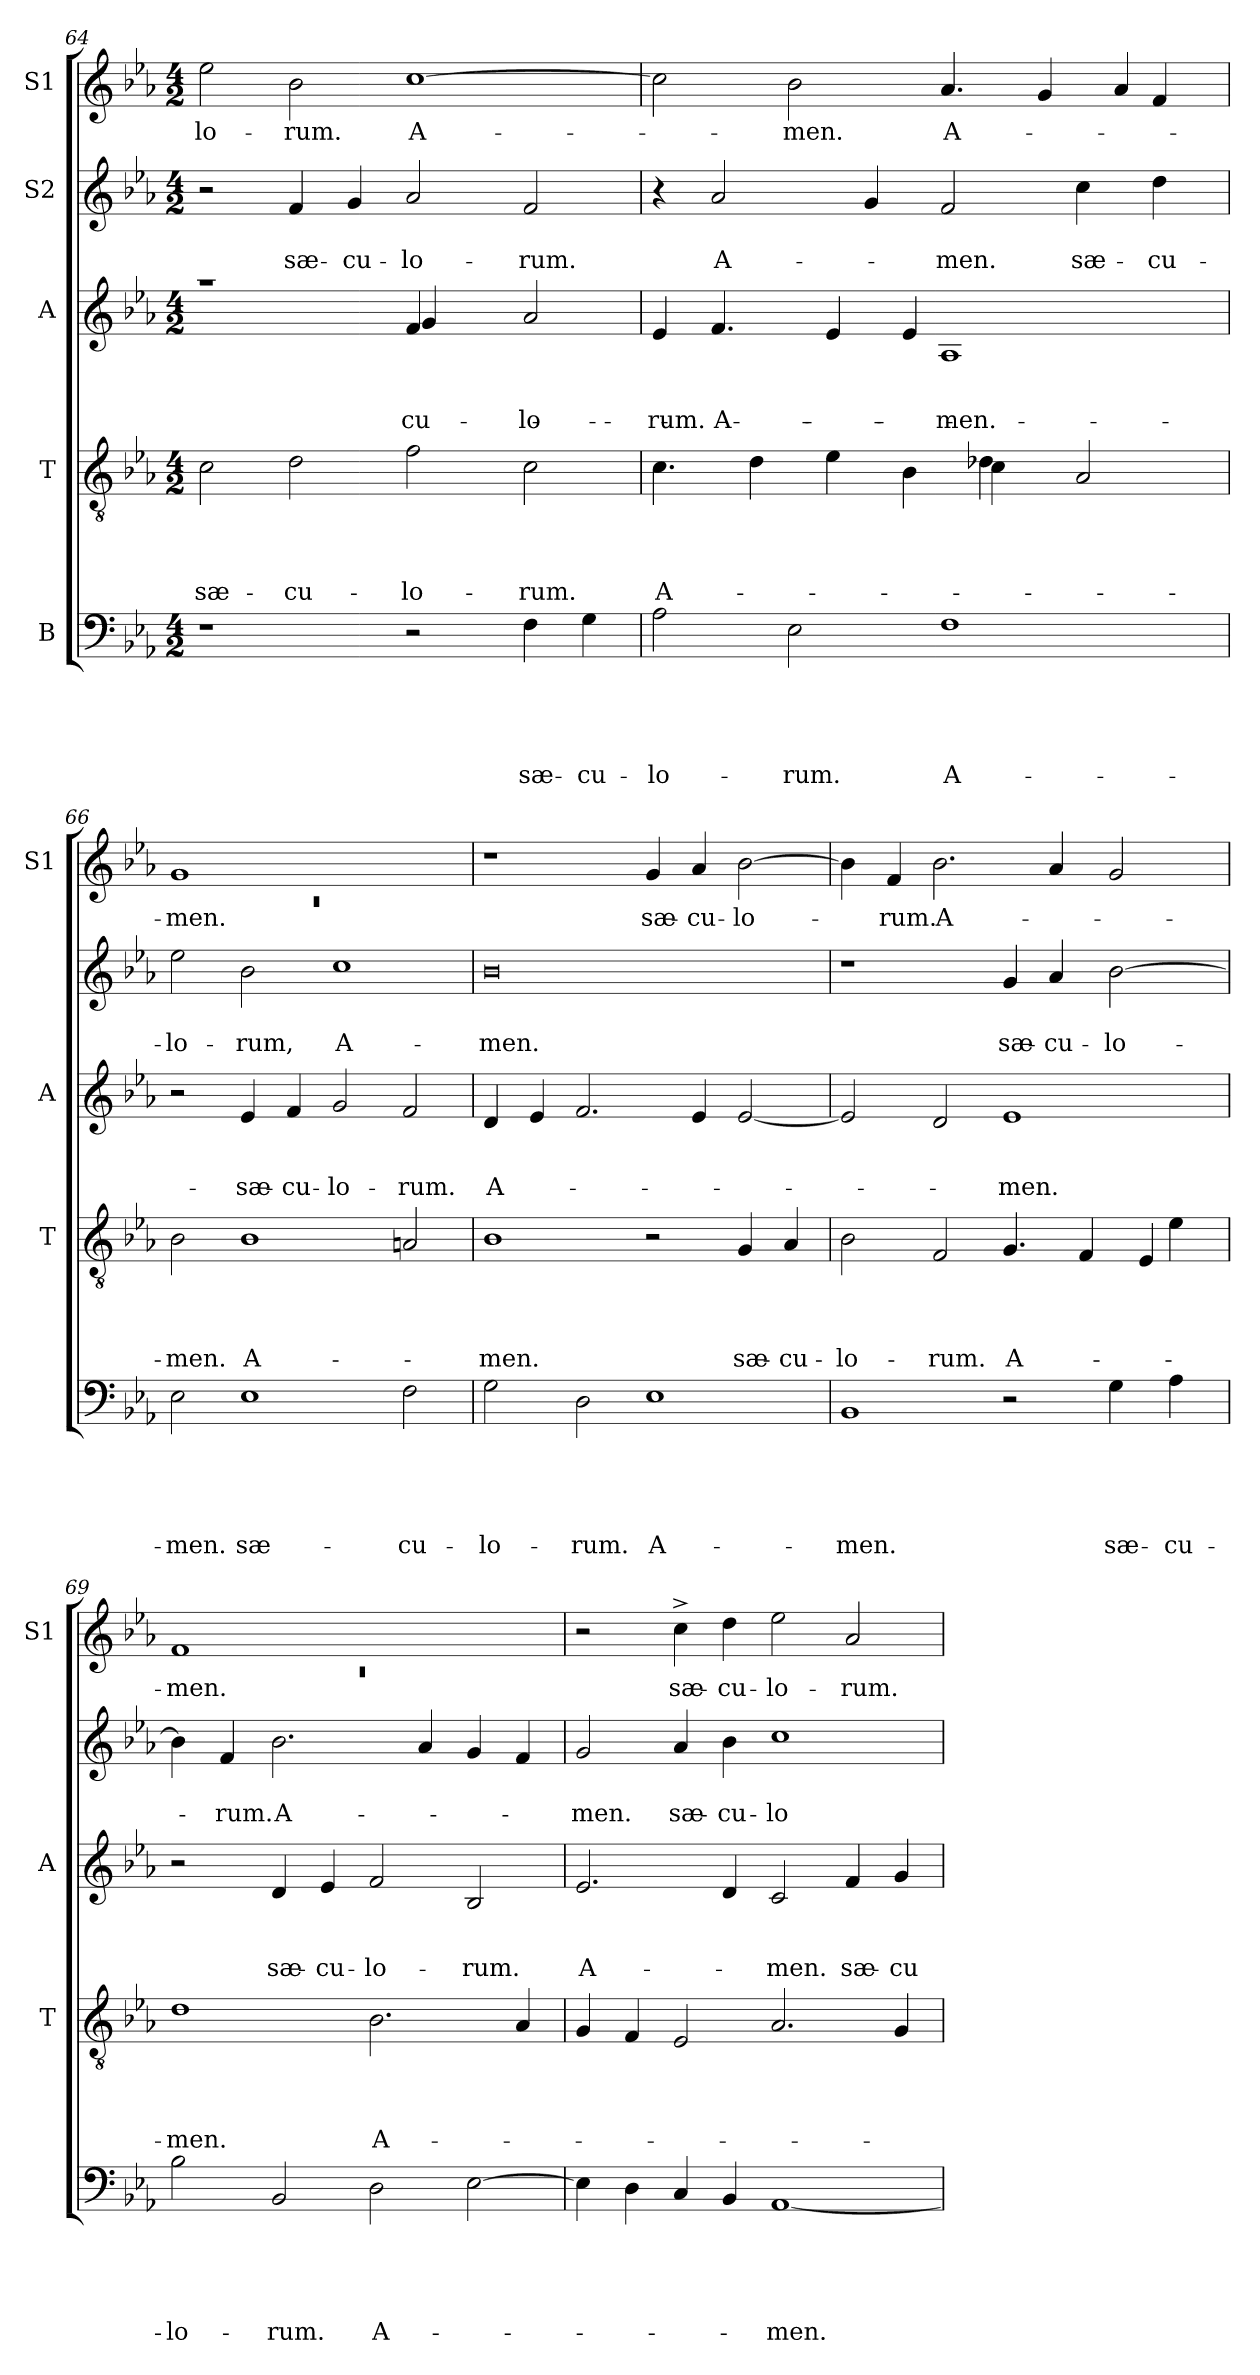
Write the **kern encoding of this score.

**kern	**text	**text	**text	**text	**text	**kern	**text	**text	**text	**text	**kern	**text	**text	**text	**kern	**text	**text	**kern	**text
*part5	*part5	*part5	*part5	*part5	*part5	*part4	*part4	*part4	*part4	*part4	*part3	*part3	*part3	*part3	*part2	*part2	*part2	*part1	*part1
*staff5	*staff5	*staff5	*staff5	*staff5	*staff5	*staff4	*staff4	*staff4	*staff4	*staff4	*staff3	*staff3	*staff3	*staff3	*staff2	*staff2	*staff2	*staff1	*staff1
*I"B	*	*	*	*	*	*I"T	*	*	*	*	*I"A	*	*	*	*I"S2	*	*	*I"S1	*
*	*	*	*	*	*	*I'T	*	*	*	*	*I'A	*	*	*	*	*	*	*I'S1	*
*clefF4	*	*	*	*	*	*clefGv2	*	*	*	*	*clefG2	*	*	*	*clefG2	*	*	*clefG2	*
*k[b-e-a-]	*	*	*	*	*	*k[b-e-a-]	*	*	*	*	*k[b-e-a-]	*	*	*	*k[b-e-a-]	*	*	*k[b-e-a-]	*
*E-:	*	*	*	*	*	*E-:	*	*	*	*	*E-:	*	*	*	*E-:	*	*	*E-:	*
*M4/2	*	*	*	*	*	*M4/2	*	*	*	*	*M4/2	*	*	*	*M4/2	*	*	*M4/2	*
=64	=64	=64	=64	=64	=64	=64	=64	=64	=64	=64	=64	=64	=64	=64	=64	=64	=64	=64	=64
!	!	!	!	!	!	!	!	!	!	!LO:LY:b	!	!	!	!	!	!	!	!	!LO:LY:b
*	*	*	*	*	*	*	*	*	*	*	*^	*	*	*	*	*	*	*	*
1r	.	.	.	.	.	2c\	.	.	.	sæ-	1raa	1ryy	.	.	.	2r	.	.	2ee-\	-lo-
!	!	!	!	!	!	!	!	!	!	!LO:LY:b	!	!	!	!	!	!	!	!LO:LY:b	!	!LO:LY:b
.	.	.	.	.	.	2d\	.	.	.	-cu-	.	.	.	.	.	4f/	.	sæ-	2b-\	-rum.
!	!	!	!	!	!	!	!	!	!	!	!	!	!	!	!	!	!	!LO:LY:b	!	!
.	.	.	.	.	.	.	.	.	.	.	.	.	.	.	.	4g/	.	-cu-	.	.
!	!	!	!	!	!	!	!	!	!	!LO:LY:b	!	!	!	!	!LO:LY:b	!	!	!	!	!
!	!	!	!	!	!	!	!	!	!	!	!	!	!	!	!LO:LY:b	!	!	!LO:LY:b	!	!LO:LY:b
2r	.	.	.	.	.	2f\	.	.	.	-lo-	4f/	4g/	.	.	-cu-	2a-/	.	-lo-	[>1cc	A-
.	.	.	.	.	.	.	.	.	.	.	2.ryy	4ryy	.	.	.	.	.	.	.	.
!	!	!	!	!	!LO:LY:b	!	!	!	!	!LO:LY:b	!	!	!	!	!LO:LY:b	!	!	!LO:LY:b	!	!
4F\	.	.	.	.	sæ-	2c\	.	.	.	-rum.	.	2a-/	.	.	-lo-	2f/	.	-rum.	.	.
!	!	!	!	!	!LO:LY:b	!	!	!	!	!	!	!	!	!	!	!	!	!	!	!
4G\	.	.	.	.	-cu-	.	.	.	.	.	.	.	.	.	.	.	.	.	.	.
!!LO:PB:g=z
=65	=65	=65	=65	=65	=65	=65	=65	=65	=65	=65	=65	=65	=65	=65	=65	=65	=65	=65	=65	=65
!	!	!	!	!	!LO:LY:b	!	!	!	!	!LO:LY:b	!	!	!	!	!LO:LY:b	!	!	!	!	!
*	*	*	*	*	*	*^	*	*	*	*	*	*	*	*	*	*	*	*	*^	*
2A-\	.	.	.	.	-lo-	4.c\	1ryy	.	.	.	A-	4e-/	1ryy	.	.	-rum.	4r	.	.	2cc\]	1..ryy	.
!	!	!	!	!	!	!	!	!	!	!	!	!	!	!	!	!LO:LY:b	!	!	!LO:LY:b	!	!	!
.	.	.	.	.	.	.	.	.	.	.	.	4.f/	.	.	.	A-	2a-/	.	A-	.	.	.
.	.	.	.	.	.	4d\	.	.	.	.	.	.	.	.	.	.	.	.	.	.	.	.
!	!	!	!	!	!LO:LY:b	!	!	!	!	!	!	!	!	!	!	!	!	!	!	!	!	!LO:LY:b
2E-\	.	.	.	.	-rum.	.	.	.	.	.	.	.	.	.	.	.	.	.	.	2b-\	.	-men.
.	.	.	.	.	.	4e-\	.	.	.	.	.	4e-/	.	.	.	.	.	.	.	.	.	.
.	.	.	.	.	.	.	.	.	.	.	.	.	.	.	.	.	4g/	.	.	.	.	.
.	.	.	.	.	.	4B-\	.	.	.	.	.	4e-/	.	.	.	.	.	.	.	.	.	.
!	!	!	!	!	!LO:LY:b	!	!	!	!	!	!	!	!	!	!	!LO:LY:b	!	!	!LO:LY:b	!	!	!LO:LY:b
1F	.	.	.	.	A-	.	8ryy	.	.	.	.	.	1A-	.	.	-men.	2f/	.	-men.	4.a-/	.	A-
.	.	.	.	.	.	4d-X\	4c\	.	.	.	.	2..ryy	.	.	.	.	.	.	.	.	.	.
.	.	.	.	.	.	2ryy	8ryy	.	.	.	.	.	.	.	.	.	.	.	.	4g/	.	.
!	!	!	!	!	!	!	!	!	!	!	!	!	!	!	!	!	!	!	!LO:LY:b	!	!	!
.	.	.	.	.	.	.	2A-/	.	.	.	.	.	.	.	.	.	4cc\	.	sæ-	.	.	.
.	.	.	.	.	.	.	.	.	.	.	.	.	.	.	.	.	.	.	.	4a-/	.	.
!	!	!	!	!	!	!	!	!	!	!	!	!	!	!	!	!	!	!	!LO:LY:b	!	!	!
.	.	.	.	.	.	.	.	.	.	.	.	.	.	.	.	.	4dd\	.	-cu-	.	4f/	.
.	.	.	.	.	.	8ryy	.	.	.	.	.	.	.	.	.	.	.	.	.	8ryy	.	.
*	*	*	*	*	*	*v	*v	*	*	*	*	*	*	*	*	*	*	*	*	*	*	*
*	*	*	*	*	*	*	*	*	*	*	*v	*v	*	*	*	*	*	*	*	*	*
=66	=66	=66	=66	=66	=66	=66	=66	=66	=66	=66	=66	=66	=66	=66	=66	=66	=66	=66	=66	=66
!	!	!	!	!	!LO:LY:b	!	!	!	!	!LO:LY:b	!	!	!	!	!	!	!LO:LY:b	!	!LO:N:vis=1	!LO:LY:b
2E-\	.	.	.	.	-men.	2B-\	.	.	.	-men.	2r	.	.	.	2ee-\	.	-lo-	1g	0rc	-men.
!	!	!	!	!	!LO:LY:b	!	!	!	!	!LO:LY:b	!	!	!	!LO:LY:b	!	!	!LO:LY:b	!	!	!
1E-	.	.	.	.	sæ-	1B-	.	.	.	A-	4e-/	.	.	sæ-	2b-\	.	-rum,	.	.	.
!	!	!	!	!	!	!	!	!	!	!	!	!	!	!LO:LY:b	!	!	!	!	!	!
.	.	.	.	.	.	.	.	.	.	.	4f/	.	.	-cu-	.	.	.	.	.	.
!	!	!	!	!	!	!	!	!	!	!	!	!	!	!LO:LY:b	!	!	!LO:LY:b	!	!	!
.	.	.	.	.	.	.	.	.	.	.	2g/	.	.	-lo-	1cc	.	A-	1ryy	.	.
!	!	!	!	!	!LO:LY:b	!	!	!	!	!	!	!	!	!LO:LY:b	!	!	!	!	!	!
2F\	.	.	.	.	-cu-	2An/	.	.	.	.	2f/	.	.	-rum.	.	.	.	.	.	.
*	*	*	*	*	*	*	*	*	*	*	*	*	*	*	*	*	*	*v	*v	*
=67	=67	=67	=67	=67	=67	=67	=67	=67	=67	=67	=67	=67	=67	=67	=67	=67	=67	=67	=67
!	!	!	!	!	!LO:LY:b	!	!	!	!	!LO:LY:b	!	!	!	!LO:LY:b	!	!	!LO:LY:b	!	!
2G\	.	.	.	.	-lo-	1B-	.	.	.	-men.	4d/	.	.	A-	0b-	.	-men.	1r	.
.	.	.	.	.	.	.	.	.	.	.	4e-/	.	.	.	.	.	.	.	.
!	!	!	!	!	!LO:LY:b	!	!	!	!	!	!	!	!	!	!	!	!	!	!
2D\	.	.	.	.	-rum.	.	.	.	.	.	2.f/	.	.	.	.	.	.	.	.
!	!	!	!	!	!LO:LY:b	!	!	!	!	!	!	!	!	!	!	!	!	!	!LO:LY:b
1E-	.	.	.	.	A-	2r	.	.	.	.	.	.	.	.	.	.	.	4g/	sæ-
!	!	!	!	!	!	!	!	!	!	!	!	!	!	!	!	!	!	!	!LO:LY:b
.	.	.	.	.	.	.	.	.	.	.	4e-/	.	.	.	.	.	.	4a-/	-cu-
!	!	!	!	!	!	!	!	!	!	!LO:LY:b	!	!	!	!	!	!	!	!	!LO:LY:b
.	.	.	.	.	.	4G/	.	.	.	sæ-	[<2e-/	.	.	.	.	.	.	[<2b-\	-lo-
!	!	!	!	!	!	!	!	!	!	!LO:LY:b	!	!	!	!	!	!	!	!	!
.	.	.	.	.	.	4A-/	.	.	.	-cu-	.	.	.	.	.	.	.	.	.
!!LO:LB:g=z
=68	=68	=68	=68	=68	=68	=68	=68	=68	=68	=68	=68	=68	=68	=68	=68	=68	=68	=68	=68
!	!	!	!	!	!LO:LY:b	!	!	!	!	!LO:LY:b	!	!	!	!	!	!	!	!	!
*	*	*	*	*	*	*^	*	*	*	*	*	*	*	*	*	*	*	*	*
1BB-	.	.	.	.	-men.	2B-\	1..ryy	.	.	.	-lo-	2e-/]	.	.	.	1r	.	.	4b-\]	.
!	!	!	!	!	!	!	!	!	!	!	!	!	!	!	!	!	!	!	!	!LO:LY:b
.	.	.	.	.	.	.	.	.	.	.	.	.	.	.	.	.	.	.	4f/	-rum.
!	!	!	!	!	!	!	!	!	!	!	!LO:LY:b	!	!	!	!	!	!	!	!	!LO:LY:b
.	.	.	.	.	.	2F/	.	.	.	.	-rum.	2d/	.	.	.	.	.	.	2.b-\	A-
!	!	!	!	!	!	!	!	!	!	!	!LO:LY:b	!	!	!	!LO:LY:b	!	!	!LO:LY:b	!	!
2r	.	.	.	.	.	4.G/	.	.	.	.	A-	1e-	.	.	-men.	4g/	.	sæ-	.	.
!	!	!	!	!	!	!	!	!	!	!	!	!	!	!	!	!	!	!LO:LY:b	!	!
.	.	.	.	.	.	.	.	.	.	.	.	.	.	.	.	4a-/	.	-cu-	4a-/	.
.	.	.	.	.	.	4F/	.	.	.	.	.	.	.	.	.	.	.	.	.	.
!	!	!	!	!	!LO:LY:b	!	!	!	!	!	!	!	!	!	!	!	!	!LO:LY:b	!	!
4G\	.	.	.	.	sæ-	.	.	.	.	.	.	.	.	.	.	[>2b-\	.	-lo-	2g/	.
.	.	.	.	.	.	4E-/	.	.	.	.	.	.	.	.	.	.	.	.	.	.
!	!	!	!	!	!LO:LY:b	!	!	!	!	!	!	!	!	!	!	!	!	!	!	!
4A-\	.	.	.	.	-cu-	.	4e-\	.	.	.	.	.	.	.	.	.	.	.	.	.
.	.	.	.	.	.	8ryy	.	.	.	.	.	.	.	.	.	.	.	.	.	.
*	*	*	*	*	*	*v	*v	*	*	*	*	*	*	*	*	*	*	*	*	*
=69	=69	=69	=69	=69	=69	=69	=69	=69	=69	=69	=69	=69	=69	=69	=69	=69	=69	=69	=69
*	*	*	*	*	*	*	*	*	*	*	*	*	*	*	*	*	*	*^	*
!	!	!	!	!	!LO:LY:b	!	!	!	!	!LO:LY:b	!	!	!	!	!	!	!	!	!LO:N:vis=1	!LO:LY:b
2B-\	.	.	.	.	-lo-	1d	.	.	.	-men.	2r	.	.	.	4b-\]	.	.	1f	0rc	-men.
!	!	!	!	!	!	!	!	!	!	!	!	!	!	!	!	!	!LO:LY:b	!	!	!
.	.	.	.	.	.	.	.	.	.	.	.	.	.	.	4f/	.	-rum.	.	.	.
!	!	!	!	!	!LO:LY:b	!	!	!	!	!	!	!	!	!LO:LY:b	!	!	!LO:LY:b	!	!	!
2BB-/	.	.	.	.	-rum.	.	.	.	.	.	4d/	.	.	sæ-	2.b-\	.	A-	.	.	.
!	!	!	!	!	!	!	!	!	!	!	!	!	!	!LO:LY:b	!	!	!	!	!	!
.	.	.	.	.	.	.	.	.	.	.	4e-/	.	.	-cu-	.	.	.	.	.	.
!	!	!	!	!	!LO:LY:b	!	!	!	!	!LO:LY:b	!	!	!	!LO:LY:b	!	!	!	!	!	!
2D\	.	.	.	.	A-	2.B-\	.	.	.	A-	2f/	.	.	-lo-	.	.	.	1ryy	.	.
.	.	.	.	.	.	.	.	.	.	.	.	.	.	.	4a-/	.	.	.	.	.
!	!	!	!	!	!	!	!	!	!	!	!	!	!	!LO:LY:b	!	!	!	!	!	!
[>2E-\	.	.	.	.	.	.	.	.	.	.	2B-/	.	.	-rum.	4g/	.	.	.	.	.
.	.	.	.	.	.	4A-/	.	.	.	.	.	.	.	.	4f/	.	.	.	.	.
*	*	*	*	*	*	*	*	*	*	*	*	*	*	*	*	*	*	*v	*v	*
=70	=70	=70	=70	=70	=70	=70	=70	=70	=70	=70	=70	=70	=70	=70	=70	=70	=70	=70	=70
!	!	!	!	!	!	!	!	!	!	!	!	!	!	!LO:LY:b	!	!	!LO:LY:b	!	!
4E-\]	.	.	.	.	.	4G/	.	.	.	.	2.e-/	.	.	A-	2g/	.	-men.	2r	.
4D\	.	.	.	.	.	4F/	.	.	.	.	.	.	.	.	.	.	.	.	.
!	!	!	!	!	!	!	!	!	!	!	!	!	!	!	!	!	!LO:LY:b	!	!LO:LY:b
4C/	.	.	.	.	.	2E-/	.	.	.	.	.	.	.	.	4a-/	.	sæ-	4cc^>\	sæ-
!	!	!	!	!	!	!	!	!	!	!	!	!	!	!	!	!	!LO:LY:b	!	!LO:LY:b
4BB-/	.	.	.	.	.	.	.	.	.	.	4d/	.	.	.	4b-\	.	-cu-	4dd\	-cu-
!	!	!	!	!	!LO:LY:b	!	!	!	!	!	!	!	!	!LO:LY:b	!	!	!LO:LY:b	!	!LO:LY:b
[<1AA-	.	.	.	.	-men.	2.A-/	.	.	.	.	2c/	.	.	-men.	1cc	.	-lo-	2ee-\	-lo-
!	!	!	!	!	!	!	!	!	!	!	!	!	!	!LO:LY:b	!	!	!	!	!LO:LY:b
.	.	.	.	.	.	.	.	.	.	.	4f/	.	.	sæ-	.	.	.	2a-/	-rum.
!	!	!	!	!	!	!	!	!	!	!	!	!	!	!LO:LY:b	!	!	!	!	!
.	.	.	.	.	.	4G/	.	.	.	.	4g/	.	.	-cu-	.	.	.	.	.
=	=	=	=	=	=	=	=	=	=	=	=	=	=	=	=	=	=	=	=
*-	*-	*-	*-	*-	*-	*-	*-	*-	*-	*-	*-	*-	*-	*-	*-	*-	*-	*-	*-
